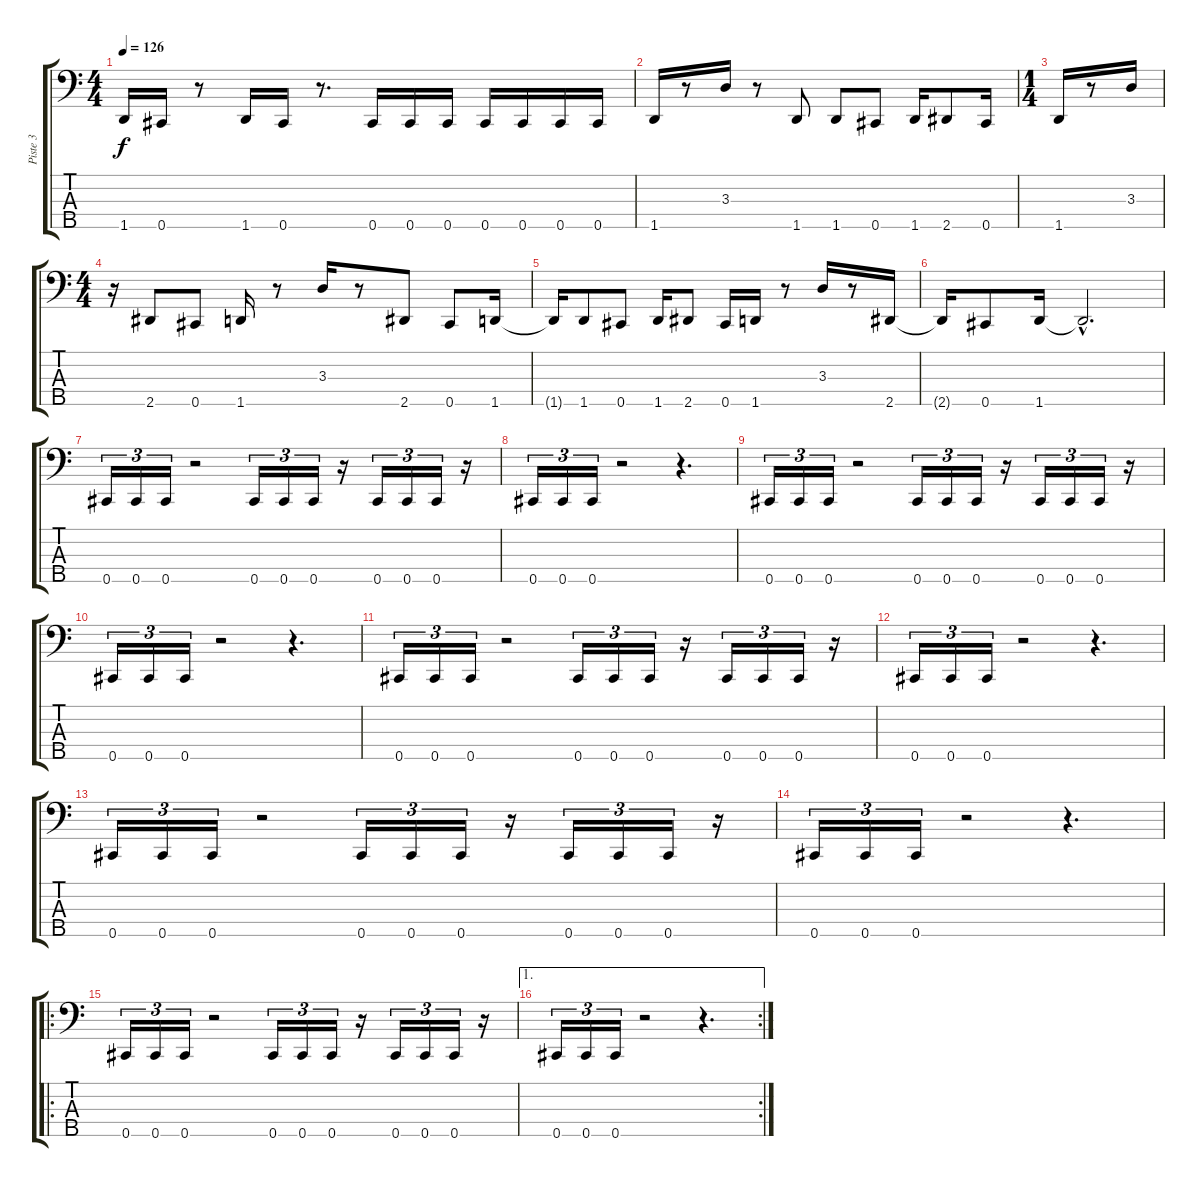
\track ("Piste 3" "Piste 3") {instrument electricbassfinger}
\staff {score tabs}
\tuning (A2 E2 B1 Gb1 Db1) {hide}
\ts (4 4)
\tempo 126
\clef f4
\ks c
1.5.16{dy f} 0.5.16 r.8 1.5.16 0.5.16 r.8{d} 0.5.16 0.5.16 0.5.16 0.5.16 0.5.16 0.5.16 0.5.16 |
1.5.16 r.8 3.3.16 r.8 1.5.8 1.5.8 0.5.8 1.5.16 2.5.8 0.5.16 |
\ts (1 4)
1.5.16 r.8 3.3.16 |
\ts (4 4)
r.16 2.5.8 0.5.8 1.5.16 r.8 3.3.16 r.8 2.5.8 0.5.8 1.5.16 |
1.5{t}.16 1.5.8 0.5.8 1.5.16 2.5.8 0.5.16 1.5.16 r.8 3.3.16 r.8 2.5.16 |
2.5{t}.16 0.5.8 1.5.16 1.5{hac t}.2{d} |
0.5.16{tu (3 2)} 0.5.16{tu (3 2)} 0.5.16{tu (3 2)} r.2 0.5.16{tu (3 2)} 0.5.16{tu (3 2)} 0.5.16{tu (3 2)} r.16 0.5.16{tu (3 2)} 0.5.16{tu (3 2)} 0.5.16{tu (3 2)} r.16 |
0.5.16{tu (3 2)} 0.5.16{tu (3 2)} 0.5.16{tu (3 2)} r.2 r.4{d} |
0.5.16{tu (3 2)} 0.5.16{tu (3 2)} 0.5.16{tu (3 2)} r.2 0.5.16{tu (3 2)} 0.5.16{tu (3 2)} 0.5.16{tu (3 2)} r.16 0.5.16{tu (3 2)} 0.5.16{tu (3 2)} 0.5.16{tu (3 2)} r.16 |
0.5.16{tu (3 2)} 0.5.16{tu (3 2)} 0.5.16{tu (3 2)} r.2 r.4{d} |
0.5.16{tu (3 2)} 0.5.16{tu (3 2)} 0.5.16{tu (3 2)} r.2 0.5.16{tu (3 2)} 0.5.16{tu (3 2)} 0.5.16{tu (3 2)} r.16 0.5.16{tu (3 2)} 0.5.16{tu (3 2)} 0.5.16{tu (3 2)} r.16 |
0.5.16{tu (3 2)} 0.5.16{tu (3 2)} 0.5.16{tu (3 2)} r.2 r.4{d} |
0.5.16{tu (3 2)} 0.5.16{tu (3 2)} 0.5.16{tu (3 2)} r.2 0.5.16{tu (3 2)} 0.5.16{tu (3 2)} 0.5.16{tu (3 2)} r.16 0.5.16{tu (3 2)} 0.5.16{tu (3 2)} 0.5.16{tu (3 2)} r.16 |
0.5.16{tu (3 2)} 0.5.16{tu (3 2)} 0.5.16{tu (3 2)} r.2 r.4{d} |
\ro
0.5.16{tu (3 2)} 0.5.16{tu (3 2)} 0.5.16{tu (3 2)} r.2 0.5.16{tu (3 2)} 0.5.16{tu (3 2)} 0.5.16{tu (3 2)} r.16 0.5.16{tu (3 2)} 0.5.16{tu (3 2)} 0.5.16{tu (3 2)} r.16 |
\ae 1
\rc 2
0.5.16{tu (3 2)} 0.5.16{tu (3 2)} 0.5.16{tu (3 2)} r.2 r.4{d}
